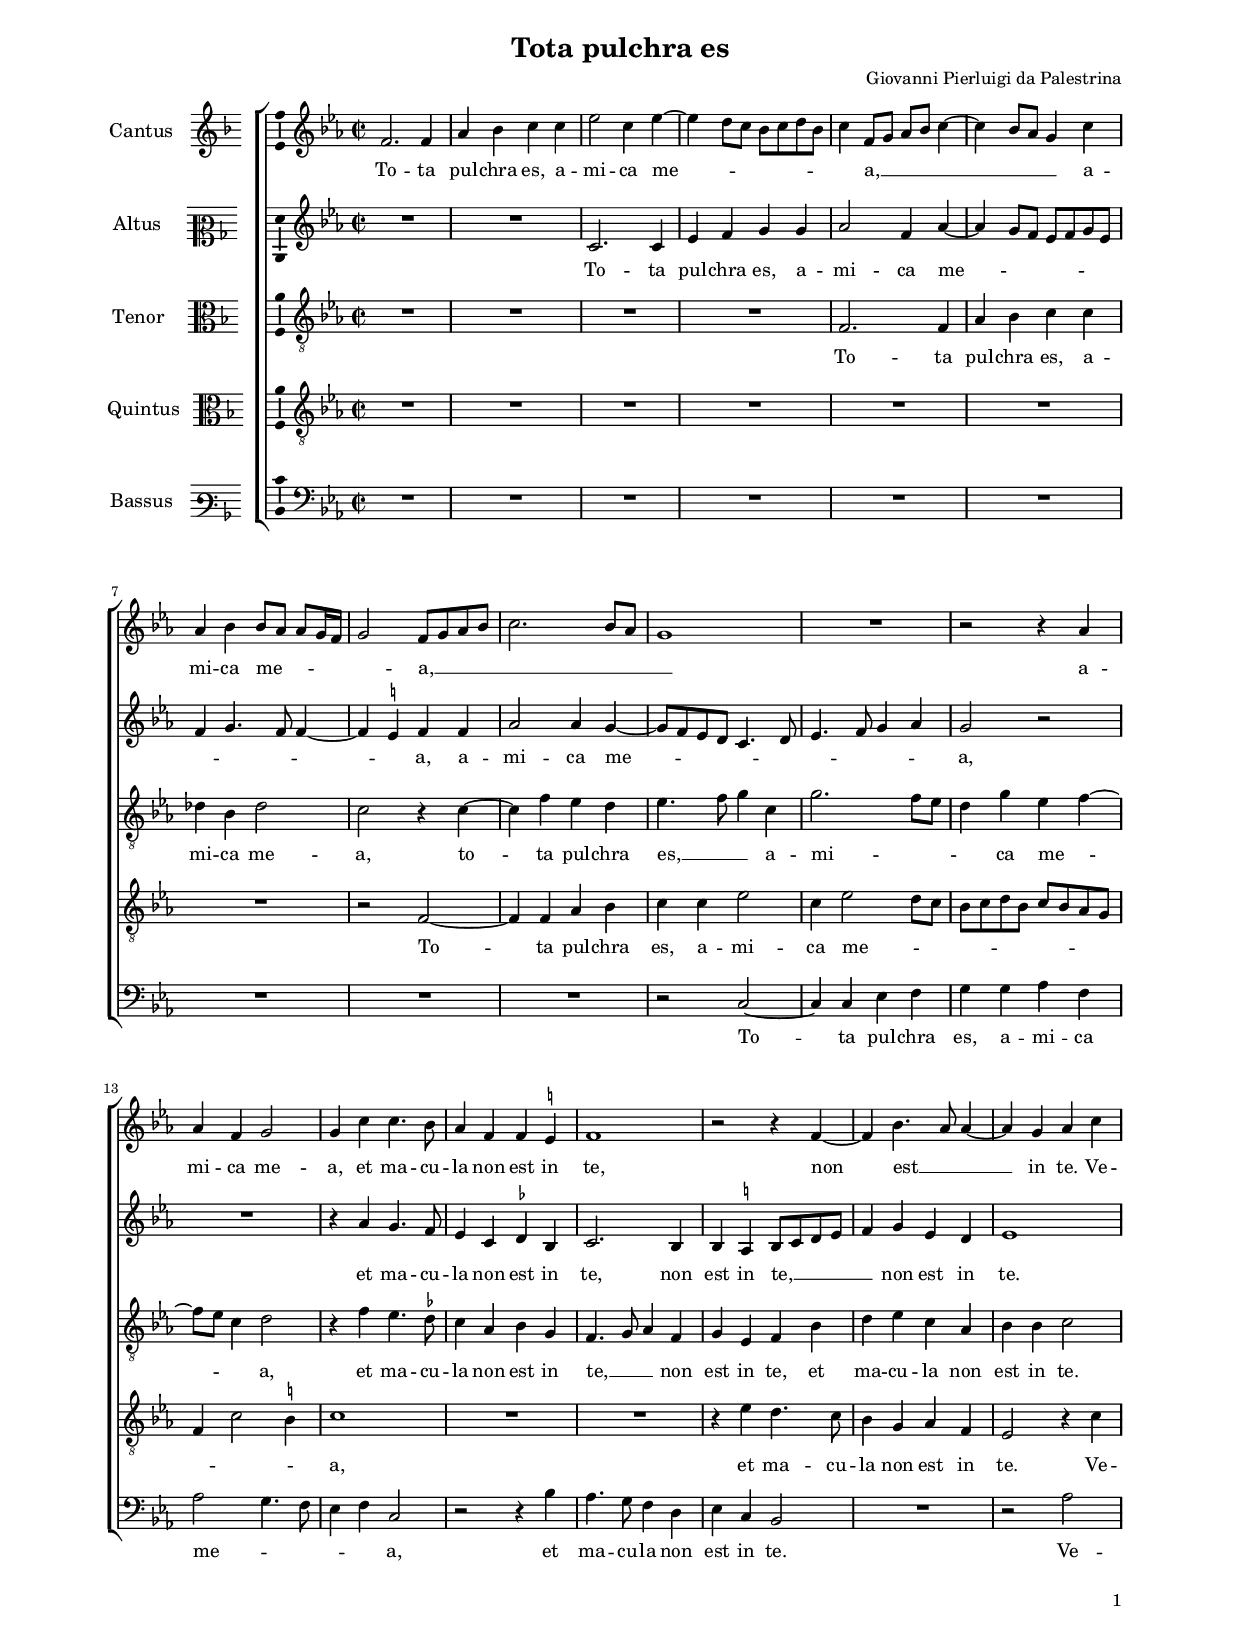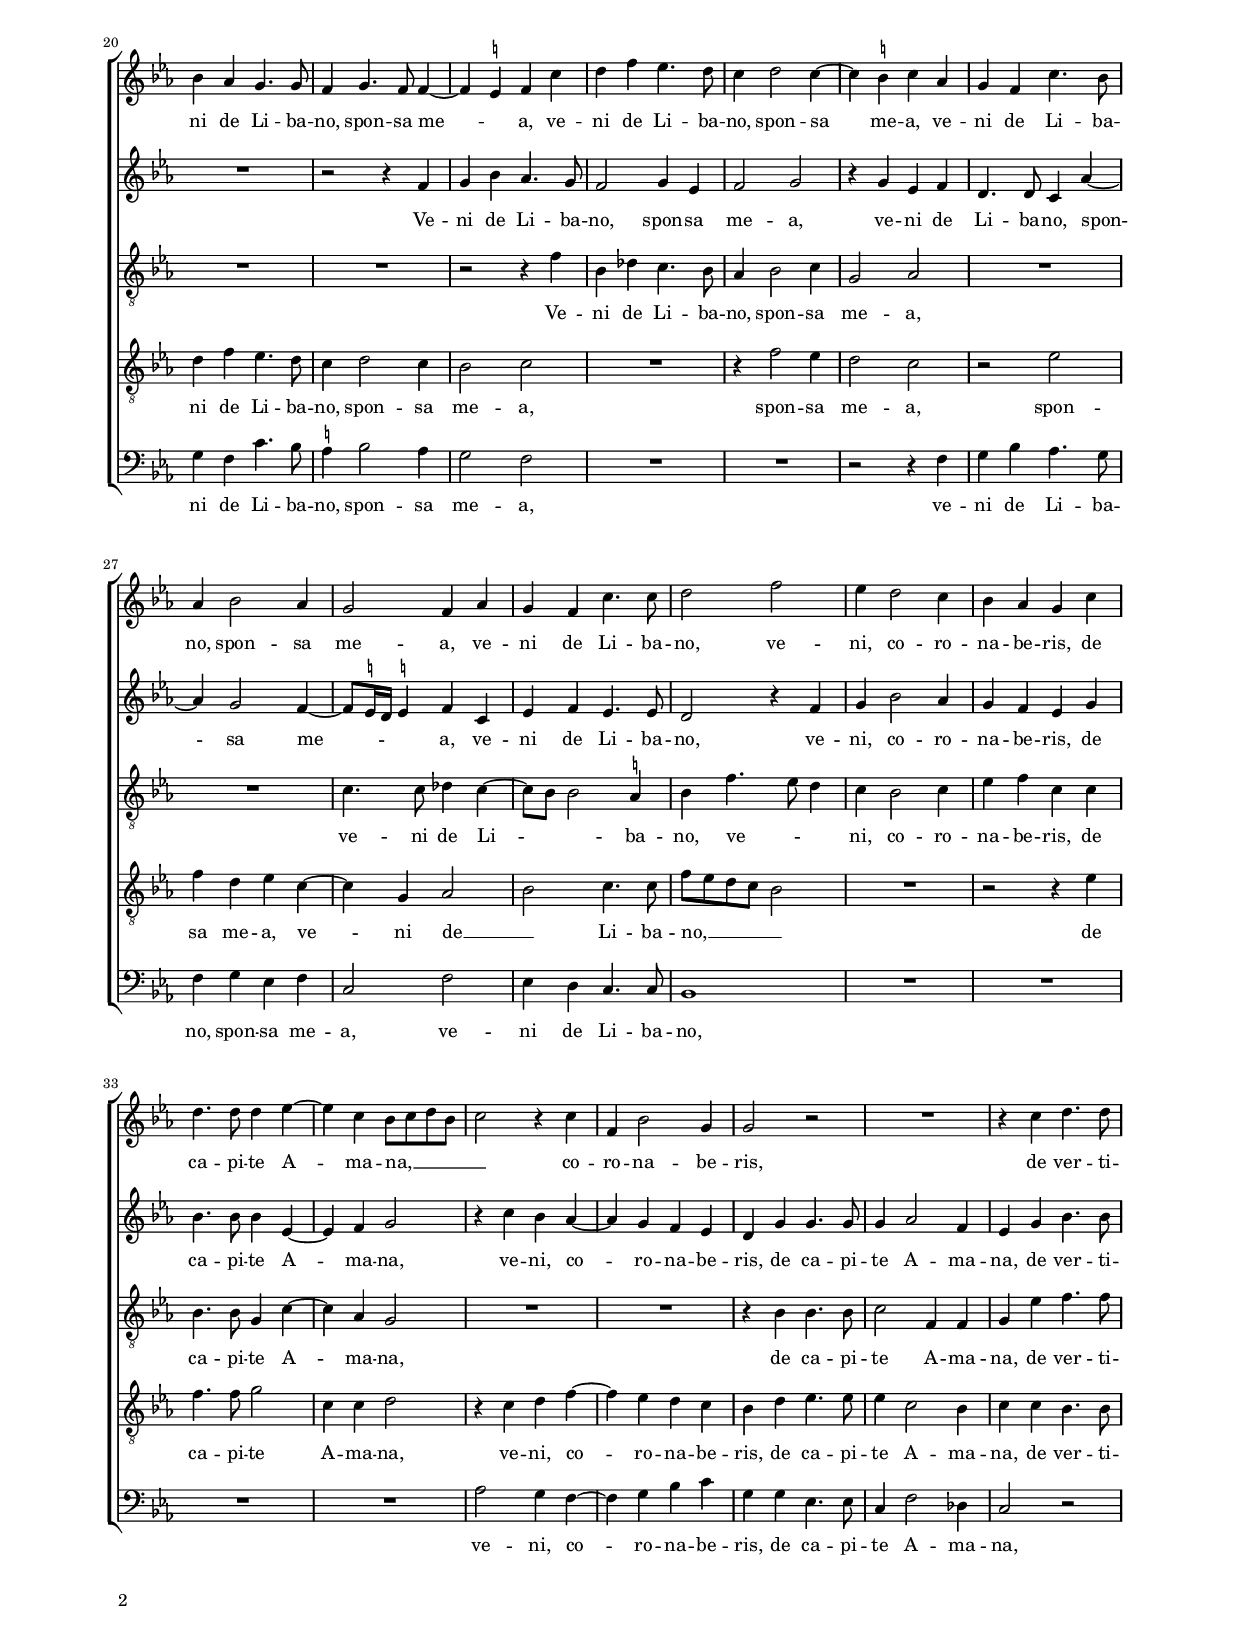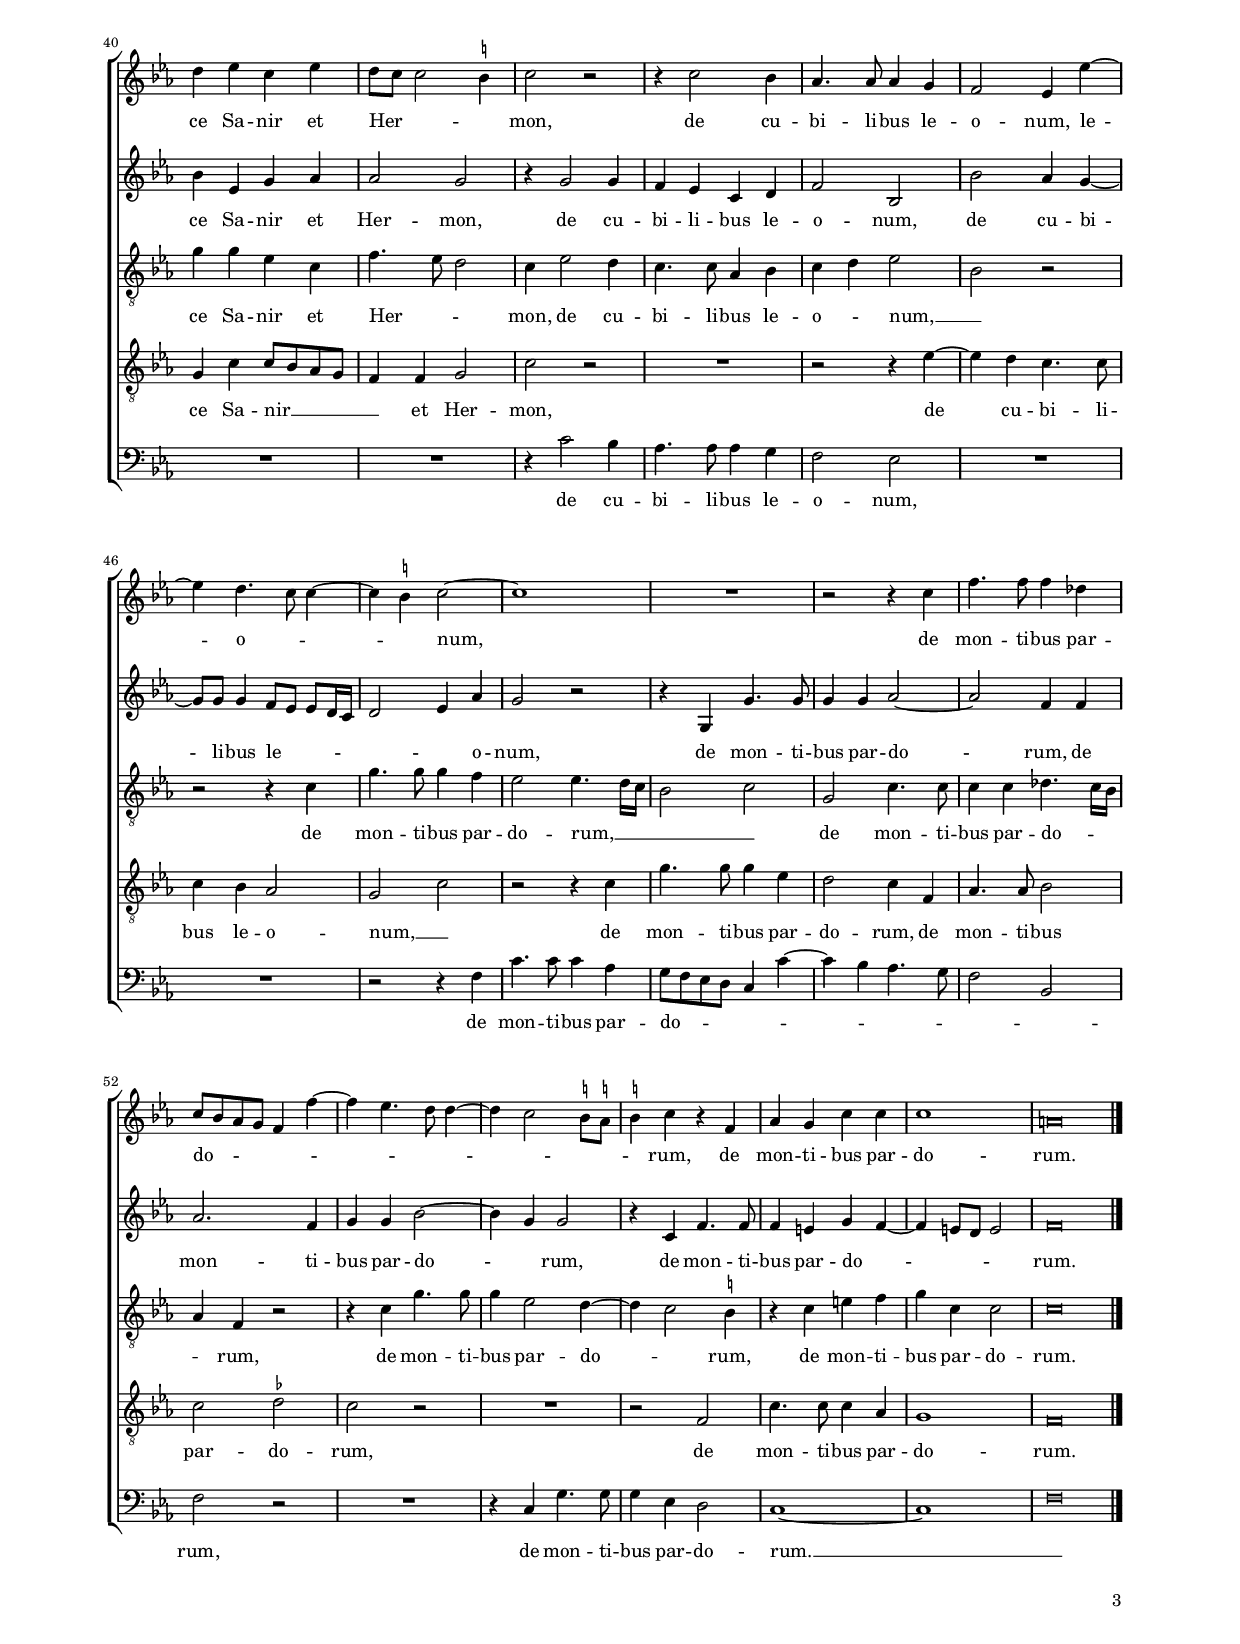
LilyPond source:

\header
{
  title="Tota pulchra es"
  composer="Giovanni Pierluigi da Palestrina"
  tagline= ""
}

\version "2.24.1"
\language deutsch
#(set-global-staff-size 15)
% #(set-default-paper-size "letter")
#(ly:set-option 'point-and-click #f)


\paper
	{
	top-margin = 1.8 \cm
	bottom-margin = 1.2 \cm
	left-margin = 2 \cm
	right-margin = 2 \cm
	ragged-bottom = ##f
	ragged-last-bottom = ##f
	print-page-number = ##f
	system-system-spacing = #'((basic-distance . 16) (minimum-distance . 14) (padding . 5) (strechability . 150))
	oddFooterMarkup=\markup   \fill-line { "" \fromproperty #'page:page-number-string }
	evenFooterMarkup=\markup  \fill-line { \fromproperty #'page:page-number-string "" }
	last-bottom-spacing = #'((basic-distance . 12) (minimum-distance . 7) (padding . 4))
	systems-per-page = 3
	page-count = 3
%	min-systems-per-page = 3
	markup-system-spacing.basic-distance = #12
	}

	
global = {
	\key f \major
	\time 2/2
	\set Score.tempoHideNote = ##t
	\tempo 4 = 95
	\skip 1*57
	\set Score.measureLength = #(ly:make-moment 2/1)
	\skip 1*2 \bar "|."
	}

	ficta = { \once \set suggestAccidentals = ##t }

	forget = #(define-music-function (music) (ly:music?) #{
		\accidentalStyle forget
		$music
		\accidentalStyle default
		#})


incipitcantus = \markup { \score {
	{
	\set Staff.instrumentName = \markup { \fontsize #1 "Cantus" }
	\key f \major
	\clef violin
	s4 \bar ""
	}
	\layout  {
	raggedright = ##t
	indent = 1.6 \cm
	line-width = 2.2\cm
	\context { \Staff \remove Time_signature_engraver }
	\override Staff.Clef.Y-extent = #'(0 . 0)
	}} \hspace #1 }

      
incipitaltus = \markup { \score {
	{
	\set Staff.instrumentName = \markup { \fontsize #1 "Altus" }
	\key f \major
	\clef mezzosoprano
	s4 \bar ""
	}
	\layout  {
	raggedright = ##t
	indent = 1.6 \cm
	line-width = 2.2\cm
	\context { \Staff \remove Time_signature_engraver }
	\override Staff.Clef.Y-extent = #'(0 . 0)
	}} \hspace #1 }


incipittenor = \markup { \score {
	{
	\set Staff.instrumentName = \markup { \fontsize #1 "Tenor" }
	\key f \major
	\clef alto
	s4 \bar ""
	}
	\layout  {
	raggedright = ##t
	indent = 1.6 \cm
	line-width = 2.2\cm
	\context { \Staff \remove Time_signature_engraver }
	\override Staff.Clef.Y-extent = #'(0 . 0)
	}} \hspace #1 }
      
      
incipitquintus = \markup { \score {
	{
	\set Staff.instrumentName = \markup { \fontsize #1 "Quintus" }
	\key f \major
	\clef alto
	s4 \bar ""
	}
	\layout  {
	raggedright = ##t
	indent = 1.6 \cm
	line-width = 2.2\cm
	\context { \Staff \remove Time_signature_engraver }
	\override Staff.Clef.Y-extent = #'(0 . 0)
	}} \hspace #1 }
      
      
incipitbassus = \markup { \score {
	{
	\set Staff.instrumentName = \markup { \fontsize #1 "Bassus" }
	\key f \major
	\clef varbaritone
	s4 \bar ""
	}
	\layout  {
	raggedright = ##t
	indent = 1.6 \cm
	line-width = 2.2\cm
	\context { \Staff \remove Time_signature_engraver }
	\override Staff.Clef.Y-extent = #'(0 . 0)
	}} \hspace #1 }


cantus =  \relative c''
	{
	g2. g4
	b4 c d d
	f2 d4 f~
	f4 e8 d c d e c
%5
	d4 g,8 a b c d4~ |
	d4 c8 b a4 d
	b4 c c8 b b[ a16 g]
	a2 g8 a b c
	d2. c8 b
%10
	a1 |
	R1
	r2 r4 b
	b4 g a2
	a4 d d4. c8
%15
	b4 g g \ficta fis4 |
	g1
	r2 r4 g~
	g4 c4. b8 b4~
	b4 a b d
%20
	c4 b a4. a8 |
	g4 a4. g8 g4~
	g4 \ficta fis g d'
	e4 g f4. e8
	d4 e2 d4~
%25
	d4 \ficta cis d b |
	a4 g d'4. c8
	b4 c2 b4
	a2 g4 b
	a4 g d'4. d8
%30
	e2 g |
	f4 e2 d4
	c4 b a d
	e4. e8 e4 f~
	f4 d c8 d e c
%35
	d2 r4 d
	g,4 c2 a4
	a2 r
	R1
	r4 d e4. e8
%40
	e4 f d f |
	e8 d d2 \ficta cis4
	d2 r
	r4 d2 c4
	b4. b8 b4 a
%45
	g2 f4 f'~
	f4 e4. d8 d4~
	d4 \ficta cis d2~
	d1
	R1
%50
	r2 r4 d |
	g4. g8 g4 es
	d8 c b a g4 g'~
	g4 f4. e8 e4~
	e4 d2 \stemDown \ficta cis8 \ficta h \stemNeutral
%55
	\ficta cis4 d r g, |
	b4 a d d
	d1
	h\breve |
	}


altus =  \relative c'
	{
	R1
	R1
	d2. d4
	f4 g a a
%5
	b2 g4 b~ |
	b4 a8 g f g a f
	g4 a4. g8 g4~
	g4 \ficta fis g g
	b2 b4 a~
%10
	a8 g f e d4. e8 |
	f4. g8 a4 b
	a2 r
	R1
	r4 b a4. g8
%15
	f4 d \ficta es c |
	d2. c4
	c4 \ficta h c8 d e f
	g4 a f e
	f1
%20
	R1 |
	r2 r4 g
	a4 c b4. a8
	g2 a4 f
	g2 a
%25
	r4 a f g |
	e4. e8 d4 b'~
	b4 a2 g4~
	g8 \ficta fis16 e \ficta fis!4 g d
	f4 g f4. f8
%30
	e2 r4 g |
	a4 c2 b4
	a4 g f a
	c4. c8 c4 f,~
	f4 g a2
%35
	r4 d c b~ |
	b4 a g f
	e4 a a4. a8
	a4 b2 g4
	f4 a c4. c8
%40
	c4 f, a b |
	b2 a
	r4 a2 a4
	g4 f d e
	g2 c,
%45
	c'2 b4 a~ |
	a8 a a4 g8 f f[ e16 d]
	e2 f4 b
	a2 r
	r4 a, a'4. a8
%50
	a4 a b2~ |
	b2 g4 g
	b2. g4
	a4 a c2~
	c4 a a2
%55
	r4 d, g4. g8 |
	g4 fis a g~
	g4 fis8 e fis2
	g\breve |
	}


tenor =  \relative c'
	{
	R1
	R1
	R1
	R1
%5
	g2. g4 |
	b4 c d d
	es4 c es2
	d2 r4 d~
	d4 g f e
%10
	f4. g8 a4 d, |
	a'2. g8 f
	e4 a f g~
	g8 f d4 e2
	r4 g f4. \ficta es8
%15
	d4 b c a |
	g4. a8 b4 g
	a4 f g c
	e4 f d b
	c4 c d2
%20
	R1 |
	R1
	r2 r4 g
	c,4 es d4. c8
	b4 c2 d4
%25
	a2 b |
	R1
	R1
	d4. d8 es4 d~
	d8 c c2 \ficta h4
%30
	c4 g'4. f8 e4 |
	d4 c2 d4
	f4 g d d
	c4. c8 a4 d~
	d4 b a2
%35
	R1 |
	R1
	r4 c c4. c8
	d2 g,4 g
	a4 f' g4. g8
%40
	a4 a f d |
	g4. f8 e2
	d4 f2 e4
	d4. d8 b4 c
	d4 e f2
%45
	c2 r |
	r2 r4 d
	a'4. a8 a4 g
	f2 f4. e16 d
	c2 d
%50
	a2 d4. d8 |
	d4 d es4. d16 c
	b4 g r2
	r4 d' a'4. a8
	a4 f2 e4~
%55
	e4 d2 \ficta cis4 |
	r4 d fis g
	a4 d, d2
	d\breve |
	}


quintus  =  \relative c'
	{
	R1
	R1
	R1
	R1
%5
	R1 |
	R1
	R1
	r2 g~
	g4 g b c
%10
	d4 d f2 |
	d4 f2 e8 d
	c8 d e c d c b a
	g4 d'2 \ficta cis4
	d1
%15
	R1 |
	R1
	r4 f e4. d8
	c4 a b g
	f2 r4 d'
%20
	e4 g f4. e8 |
	d4 e2 d4
	c2 d
	R1
	r4 g2 f4
%25
	e2 d |
	r2 f
	g4 e f d~
	d4 a b2
	c2 d4. d8
%30
	g8 f e d c2 |
	R1
	r2 r4 f
	g4. g8 a2
	d,4 d e2
%35
	r4 d e g~ |
	g4 f e d
	c4 e f4. f8
	f4 d2 c4
	d4 d c4. c8
%40
	a4 d d8 c b a |
	g4 g a2
	d2 r
	R1
	r2 r4 f~
%45
	f4 e d4. d8 |
	d4 c b2
	a2 d
	r2 r4 d
	a'4. a8 a4 f
%50
	e2 d4 g, |
	b4. b8 c2
	d2 \ficta es
	d2 r
	R1
%55
	r2 g, |
	d'4. d8 d4 b
	a1
	g\breve |
	}


bassus  =  \relative c
	{
	R1
	R1
	R1
	R1
%5
	R1 |
	R1
	R1
	R1
	R1
%10
	r2 d~ |
	d4 d f g
	a4 a b g
	b2 a4. g8
	f4 g d2
%15
	r2 r4 c' |
	b4. a8 g4 e
	f4 d c2
	R1
	r2 b'
%20
	a4 g d'4. c8 |
	\ficta h4 c2 \forget b4
	a2 g
	R1
	R1
%25
	r2 r4 g |
	a4 c b4. a8
	g4 a f g
	d2 g
	f4 e d4. d8
%30
	c1 |
	R1
	R1
	R1
	R1
%35
	b'2 a4 g~ |
	g4 a c d
	a4 a f4. f8
	d4 g2 es4
	d2 r
%40
	R1 |
	R1
	r4 d'2 c4
	b4. b8 b4 a
	g2 f
%45
	R1 |
	R1
	r2 r4 g
	d'4. d8 d4 b
	a8 g f e d4 d'~
%50
	d4 c b4. a8 |
	g2 c,
	g'2 r
	R1
	r4 d a'4. a8
%55
	a4 f e2 |
	d1~
	d1
	g\breve |
	}


lyricscantus = \lyricmode {
	To -- ta pul -- chra es, a -- mi -- ca me -- _ _ _ _ _ _ _ a, __ _ _ _ _ _ _ _
	a -- mi -- ca me -- _ _ _ _ _ a, __ _ _ _ _ _ _ _
	a -- mi -- ca me -- a,
	et ma -- cu -- la non est in te,
	non est __ _ _ in te.
	Ve -- ni de Li -- ba -- no, spon -- sa me -- _ a,
	ve -- ni de Li -- ba -- no, spon -- sa me -- a,
	ve -- ni de Li -- ba -- no, spon -- sa me -- a,
	ve -- ni de Li -- ba -- no,
	ve -- ni, co -- ro -- na -- be -- ris,
	de ca -- pi -- te A -- ma -- na, __ _ _ _ _
	co -- ro -- na -- be -- ris,
	de ver -- ti -- ce Sa -- nir et Her -- _ _ _ mon,
	de cu -- bi -- li -- bus le -- o -- num,
	le -- o -- _ _ _ num,
	de mon -- ti -- bus par -- do -- _ _ _ _ _ _ _ _ _ _ _ _ rum,
	de mon -- ti -- bus par -- do -- rum.
	}


lyricsaltus = \lyricmode {
	To -- ta pul -- chra es, a -- mi -- ca me -- _ _ _ _ _ _ _ _ _ _ _ a,
	a -- mi -- ca me -- _ _ _ _ _ _ _ _ _ a,
	et ma -- cu -- la non est in te,
	non est in te, __ _ _ _ _
	non est in te.
	Ve -- ni de Li -- ba -- no, spon -- sa me -- a,
	ve -- ni de Li -- ba -- no, spon -- sa me -- _ _ _ a,
	ve -- ni de Li -- ba -- no,
	ve -- ni, co -- ro -- na -- be -- ris,
	de ca -- pi -- te A -- ma -- na,
	ve -- ni, co -- ro -- na -- be -- ris,
	de ca -- pi -- te A -- ma -- na,
	de ver -- ti -- ce Sa -- nir et Her -- mon,
	de cu -- bi -- li -- bus le -- o -- num,
	de cu -- bi -- li -- bus le -- _ _ _ _ _ _ o -- num,
	de mon -- ti -- bus par -- do -- rum,
	de mon -- ti -- bus par -- do -- _ rum,
	de mon -- ti -- bus par -- do -- _ _ _ _ rum.
	}


lyricstenor = \lyricmode {
	To -- ta pul -- chra es, a -- mi -- ca me -- a,
	to -- ta pul -- chra es, __ _ _ a -- mi -- _ _ _ ca me -- _ _ _ a,
	et ma -- cu -- la non est in te, __ _ _
	non est in te,
	et ma -- cu -- la non est in te.
	Ve -- ni de Li -- ba -- no, spon -- sa me -- a,
	ve -- ni de Li -- _ _ ba -- no,
	ve -- _ _ ni, co -- ro -- na -- be -- ris,
	de ca -- pi -- te A -- ma -- na,
	de ca -- pi -- te A -- ma -- na,
	de ver -- ti -- ce Sa -- nir et Her -- _ _ mon,
	de cu -- bi -- li -- bus le -- o -- _ num, __ _
	de mon -- ti -- bus par -- do -- rum, __ _ _ _ _ 
	de mon -- ti -- bus par -- do -- _ _ _ rum,
	de mon -- ti -- bus par -- do -- _ rum,
	de mon -- ti -- bus par -- do -- rum.
	}


lyricsquintus = \lyricmode {
	To -- ta pul -- chra es, a -- mi -- ca me -- _ _ _ _ _ _ _ _ _ _ _ _ _ a,
	et ma -- cu -- la non est in te.
	Ve -- ni de Li -- ba -- no, spon -- sa me -- a,
	spon -- sa me -- a,
	spon -- sa me -- a,
	ve -- ni de __ _ Li -- ba -- no, __ _ _ _ _
	de ca -- pi -- te A -- ma -- na,
	ve -- ni, co -- ro -- na -- be -- ris,
	de ca -- pi -- te A -- ma -- na,
	de ver -- ti -- ce Sa -- nir __ _ _ _ _ et Her -- mon,
	de cu -- bi -- li -- bus le -- o -- num, __ _
	de mon -- ti -- bus par -- do -- rum,
	de mon -- ti -- bus par -- do -- rum,
	de mon -- ti -- bus par -- do -- rum.
	}


lyricsbassus = \lyricmode {
	To -- ta pul -- chra es, a -- mi -- ca me -- _ _ _ _ a,
	et ma -- cu -- la non est in te.
	Ve -- ni de Li -- ba -- no, spon -- sa me -- a,
	ve -- ni de Li -- ba -- no, spon -- sa me -- a,
	ve -- ni de Li -- ba -- no,
	ve -- ni, co -- ro -- na -- be -- ris,
	de ca -- pi -- te A -- ma -- na,
	de cu -- bi -- li -- bus le -- o -- num,
	de mon -- ti -- bus par -- do -- _ _ _ _ _ _ _ _ _ _ rum,
	de mon -- ti -- bus par -- do -- rum. __ _
	}


\score
{  
	\transpose f es {
	\new ChoirStaff \with { \override StaffGrouper.staff-staff-spacing.basic-distance = #12 }
	<<

	\new Staff << \global
	\new Voice="v1" {
		\set Staff.instrumentName=\incipitcantus
%		\set Staff.instrumentName= "S"
		\set Staff.midiInstrument = "reed organ"
		\clef violin
		\cantus }
	\new Lyrics \lyricsto "v1" {\lyricscantus }
	>>


	\new Staff << \global
	\new Voice="v2" {
		\set Staff.instrumentName=\incipitaltus
%		\set Staff.instrumentName= "A"
		\set Staff.midiInstrument = "reed organ"
		\clef violin % "G_8"
		\altus}
	\new Lyrics \lyricsto "v2" {\lyricsaltus }
	>>


	\new Staff << \global
	\new Voice="v3" {
		\set Staff.instrumentName=\incipittenor
%		\set Staff.instrumentName= "T"
		\set Staff.midiInstrument = "reed organ"
		\clef "G_8"
		\tenor }
	\new Lyrics \lyricsto "v3" {\lyricstenor }
	>>


	\new Staff << \global
	\new Voice="v5" {
		\set Staff.instrumentName=\incipitquintus
%		\set Staff.instrumentName= "Q"
		\set Staff.midiInstrument = "reed organ"
		\clef "G_8"
		\quintus}
	\new Lyrics \lyricsto "v5" {\lyricsquintus }
	>>


	\new Staff << \global
	\new Voice="v4" {
		\set Staff.instrumentName=\incipitbassus
%		\set Staff.instrumentName= "B"
		\set Staff.midiInstrument = "reed organ"
		\clef bass 
		\bassus }
	\new Lyrics \lyricsto "v4" {\lyricsbassus}
	>>

	>>
	} % transpose

	\layout
	{
	indent = 2.5\cm
	\context { \Lyrics \override VerticalAxisGroup.nonstaff-relatedstaff-spacing.padding = #1.4 }
%	\context { \Lyrics \override LyricText.font-size = #1 }
	\context { \Staff \override TimeSignature.break-visibility = #end-of-line-invisible }
	\context { \Staff \consists Ambitus_engraver }
	\context { \Score \override BarNumber.padding = #2 }
	\context { \Voice \override NoteHead.style = #'baroque }
	}

\midi
	{
    	
	}

}


% EOF
